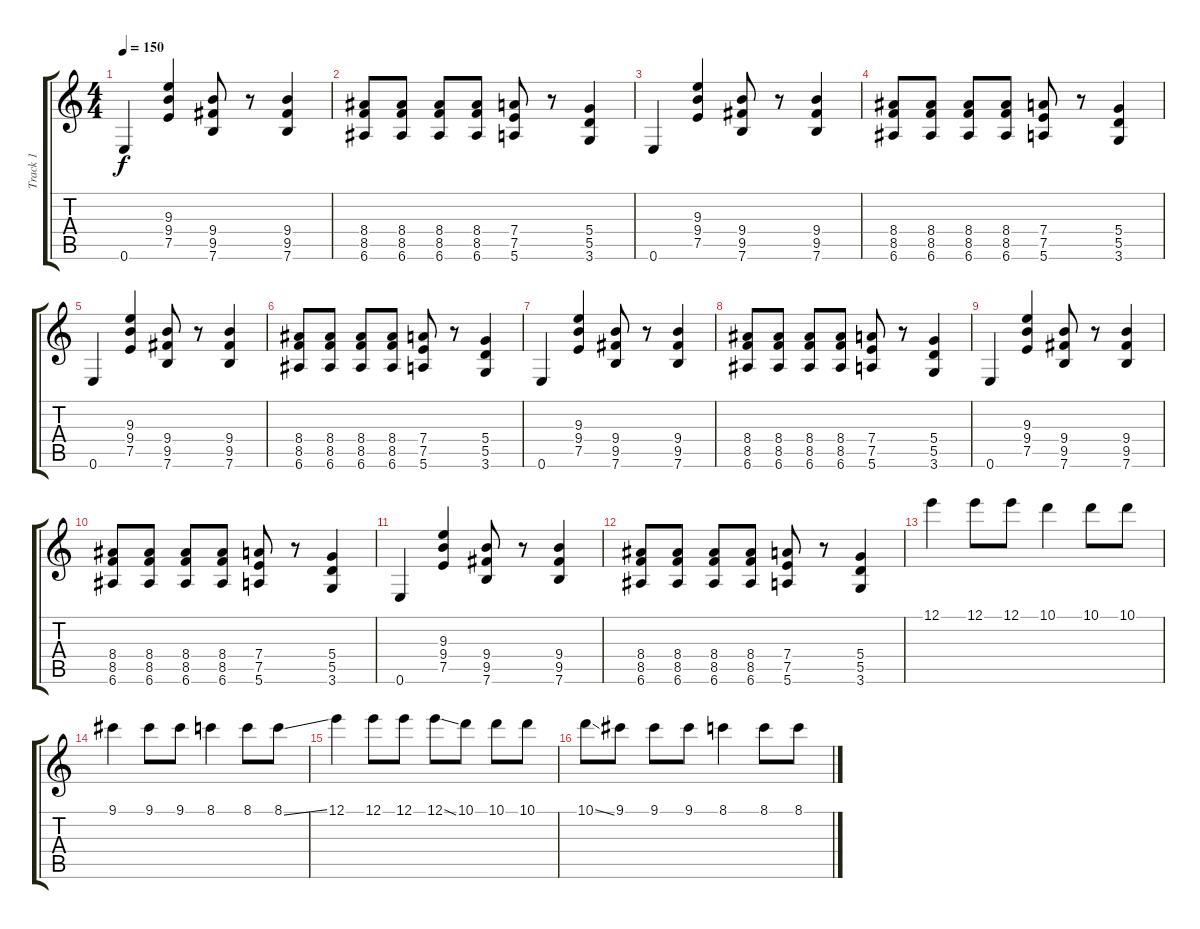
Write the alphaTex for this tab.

\track ("Track 1" "Track 1") {instrument distortionguitar}
\staff {score tabs}
\tuning (E4 B3 G3 D3 A2 E2) {hide}
\ts (4 4)
\tempo 150
\clef g2
\ks c
0.6.4{dy f} (9.3 9.4 7.5).4 (9.4 9.5 7.6).8 r.8 (9.4 9.5 7.6).4 |
(8.4 8.5 6.6).8 (8.4 8.5 6.6).8 (8.4 8.5 6.6).8 (8.4 8.5 6.6).8 (7.4 7.5 5.6).8 r.8 (5.4 5.5 3.6).4 |
0.6.4 (9.3 9.4 7.5).4 (9.4 9.5 7.6).8 r.8 (9.4 9.5 7.6).4 |
(8.4 8.5 6.6).8 (8.4 8.5 6.6).8 (8.4 8.5 6.6).8 (8.4 8.5 6.6).8 (7.4 7.5 5.6).8 r.8 (5.4 5.5 3.6).4 |
0.6.4 (9.3 9.4 7.5).4 (9.4 9.5 7.6).8 r.8 (9.4 9.5 7.6).4 |
(8.4 8.5 6.6).8 (8.4 8.5 6.6).8 (8.4 8.5 6.6).8 (8.4 8.5 6.6).8 (7.4 7.5 5.6).8 r.8 (5.4 5.5 3.6).4 |
0.6.4 (9.3 9.4 7.5).4 (9.4 9.5 7.6).8 r.8 (9.4 9.5 7.6).4 |
(8.4 8.5 6.6).8 (8.4 8.5 6.6).8 (8.4 8.5 6.6).8 (8.4 8.5 6.6).8 (7.4 7.5 5.6).8 r.8 (5.4 5.5 3.6).4 |
0.6.4 (9.3 9.4 7.5).4 (9.4 9.5 7.6).8 r.8 (9.4 9.5 7.6).4 |
(8.4 8.5 6.6).8 (8.4 8.5 6.6).8 (8.4 8.5 6.6).8 (8.4 8.5 6.6).8 (7.4 7.5 5.6).8 r.8 (5.4 5.5 3.6).4 |
0.6.4 (9.3 9.4 7.5).4 (9.4 9.5 7.6).8 r.8 (9.4 9.5 7.6).4 |
(8.4 8.5 6.6).8 (8.4 8.5 6.6).8 (8.4 8.5 6.6).8 (8.4 8.5 6.6).8 (7.4 7.5 5.6).8 r.8 (5.4 5.5 3.6).4 |
12.1.4 12.1.8 12.1.8 10.1.4 10.1.8 10.1.8 |
9.1.4 9.1.8 9.1.8 8.1.4 8.1.8 8.1{ss}.8 |
12.1.4 12.1.8 12.1.8 12.1{ss}.8 10.1.8 10.1.8 10.1.8 |
10.1{ss}.8 9.1.8 9.1.8 9.1.8 8.1.4 8.1.8 8.1{ss}.8
